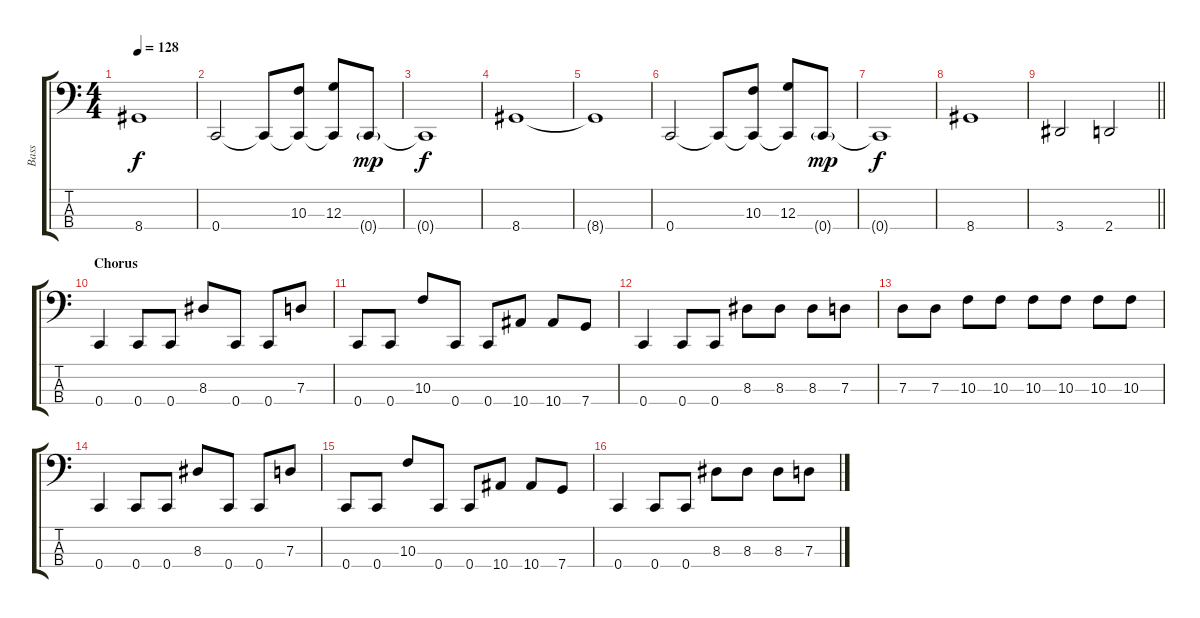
\track ("Bass" "Bass") {instrument electricbasspick}
\staff {score tabs}
\tuning (F2 C2 G1 C1) {hide}
\ts (4 4)
\tempo 128
\clef f4
\ks c
8.4{t}.1{dy f} |
0.4.2 0.4{t}.8 (10.3 0.4{t}).8 (12.3 0.4{t}).8 0.4{g}.8{dy mp} |
0.4{t}.1{dy f} |
8.4.1 |
8.4{t}.1 |
0.4.2 0.4{t}.8 (10.3 0.4{t}).8 (12.3 0.4{t}).8 0.4{g}.8{dy mp} |
0.4{t}.1{dy f} |
8.4.1 |
\barLineRight lightlight
3.4.2 2.4.2 |
\section ("" "Chorus")
0.4.4 0.4.8 0.4.8 8.3.8 0.4.8 0.4.8 7.3.8 |
0.4.8 0.4.8 10.3.8 0.4.8 0.4.8 10.4.8 10.4.8 7.4.8 |
0.4.4 0.4.8 0.4.8 8.3.8 8.3.8 8.3.8 7.3.8 |
7.3.8 7.3.8 10.3.8 10.3.8 10.3.8 10.3.8 10.3.8 10.3.8 |
0.4.4 0.4.8 0.4.8 8.3.8 0.4.8 0.4.8 7.3.8 |
0.4.8 0.4.8 10.3.8 0.4.8 0.4.8 10.4.8 10.4.8 7.4.8 |
0.4.4 0.4.8 0.4.8 8.3.8 8.3.8 8.3.8 7.3.8
